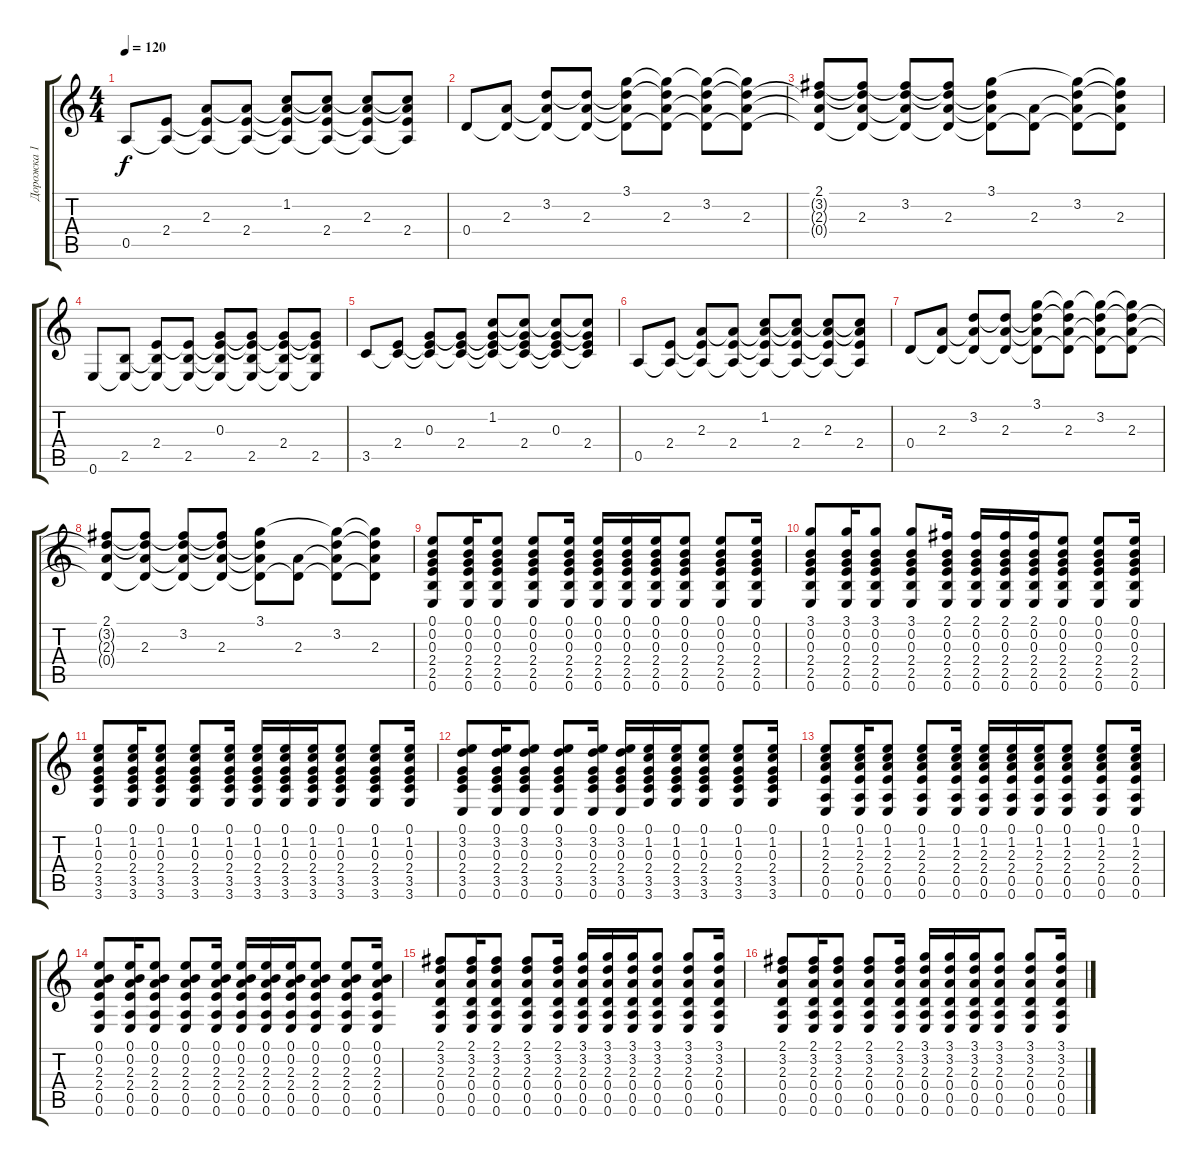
\track ("Дорожка 1" "Дорожка 1") {instrument acousticguitarsteel}
\staff {score tabs}
\tuning (E4 B3 G3 D3 A2 E2) {hide}
\ts (4 4)
\tempo 120
\clef g2
\ks c
0.5.8{dy f} (2.4 0.5{t}).8 (2.3 2.4{t} 0.5{t}).8 (2.3{t} 2.4 0.5{t}).8 (1.2 2.3{t} 2.4{t} 0.5{t}).8 (1.2{t} 2.3{t} 2.4 0.5{t}).8 (1.2{t} 2.3 2.4{t} 0.5{t}).8 (1.2{t} 2.3{t} 2.4 0.5{t}).8 |
0.4.8 (2.3 0.4{t}).8 (3.2 2.3{t} 0.4{t}).8 (3.2{t} 2.3 0.4{t}).8 (3.1 3.2{t} 2.3{t} 0.4{t}).8 (3.1{t} 3.2{t} 2.3 0.4{t}).8 (3.1{t} 3.2 2.3{t} 0.4{t}).8 (3.1{t} 3.2{t} 2.3 0.4{t}).8 |
(2.1 3.2{t} 2.3{t} 0.4{t}).8 (2.1{t} 3.2{t} 2.3 0.4{t}).8 (2.1{t} 3.2 2.3{t} 0.4{t}).8 (2.1{t} 3.2{t} 2.3 0.4{t}).8 (3.1 3.2{t} 2.3{t} 0.4{t}).8 (2.3 0.4{t}).8 (3.1{t} 3.2 2.3{t} 0.4{t}).8 (3.1{t} 3.2{t} 2.3 0.4{t}).8 |
0.6.8 (2.5 0.6{t}).8 (2.4 2.5{t} 0.6{t}).8 (2.4{t} 2.5 0.6{t}).8 (0.3 2.4{t} 2.5{t} 0.6{t}).8 (0.3{t} 2.4{t} 2.5 0.6{t}).8 (0.3{t} 2.4 2.5{t} 0.6{t}).8 (0.3{t} 2.4{t} 2.5 0.6{t}).8 |
3.5.8 (2.4 3.5{t}).8 (0.3 2.4{t} 3.5{t}).8 (0.3{t} 2.4 3.5{t}).8 (1.2 0.3{t} 2.4{t} 3.5{t}).8 (1.2{t} 0.3{t} 2.4 3.5{t}).8 (1.2{t} 0.3 2.4{t} 3.5{t}).8 (1.2{t} 0.3{t} 2.4 3.5{t}).8 |
0.5.8 (2.4 0.5{t}).8 (2.3 2.4{t} 0.5{t}).8 (2.3{t} 2.4 0.5{t}).8 (1.2 2.3{t} 2.4{t} 0.5{t}).8 (1.2{t} 2.3{t} 2.4 0.5{t}).8 (1.2{t} 2.3 2.4{t} 0.5{t}).8 (1.2{t} 2.3{t} 2.4 0.5{t}).8 |
0.4.8 (2.3 0.4{t}).8 (3.2 2.3{t} 0.4{t}).8 (3.2{t} 2.3 0.4{t}).8 (3.1 3.2{t} 2.3{t} 0.4{t}).8 (3.1{t} 3.2{t} 2.3 0.4{t}).8 (3.1{t} 3.2 2.3{t} 0.4{t}).8 (3.1{t} 3.2{t} 2.3 0.4{t}).8 |
(2.1 3.2{t} 2.3{t} 0.4{t}).8 (2.1{t} 3.2{t} 2.3 0.4{t}).8 (2.1{t} 3.2 2.3{t} 0.4{t}).8 (2.1{t} 3.2{t} 2.3 0.4{t}).8 (3.1 3.2{t} 2.3{t} 0.4{t}).8 (2.3 0.4{t}).8 (3.1{t} 3.2 2.3{t} 0.4{t}).8 (3.1{t} 3.2{t} 2.3 0.4{t}).8 |
(0.1 0.2 0.3 2.4 2.5 0.6).8 (0.1 0.2 0.3 2.4 2.5 0.6).16 (0.1 0.2 0.3 2.4 2.5 0.6).8 (0.1 0.2 0.3 2.4 2.5 0.6).8 (0.1 0.2 0.3 2.4 2.5 0.6).16 (0.1 0.2 0.3 2.4 2.5 0.6).16 (0.1 0.2 0.3 2.4 2.5 0.6).16 (0.1 0.2 0.3 2.4 2.5 0.6).16 (0.1 0.2 0.3 2.4 2.5 0.6).8 (0.1 0.2 0.3 2.4 2.5 0.6).8 (0.1 0.2 0.3 2.4 2.5 0.6).16 |
(3.1 0.2 0.3 2.4 2.5 0.6).8 (3.1 0.2 0.3 2.4 2.5 0.6).16 (3.1 0.2 0.3 2.4 2.5 0.6).8 (3.1 0.2 0.3 2.4 2.5 0.6).8 (2.1 0.2 0.3 2.4 2.5 0.6).16 (2.1 0.2 0.3 2.4 2.5 0.6).16 (2.1 0.2 0.3 2.4 2.5 0.6).16 (2.1 0.2 0.3 2.4 2.5 0.6).16 (0.1 0.2 0.3 2.4 2.5 0.6).8 (0.1 0.2 0.3 2.4 2.5 0.6).8 (0.1 0.2 0.3 2.4 2.5 0.6).16 |
(0.1 1.2 0.3 2.4 3.5 3.6).8 (0.1 1.2 0.3 2.4 3.5 3.6).16 (0.1 1.2 0.3 2.4 3.5 3.6).8 (0.1 1.2 0.3 2.4 3.5 3.6).8 (0.1 1.2 0.3 2.4 3.5 3.6).16 (0.1 1.2 0.3 2.4 3.5 3.6).16 (0.1 1.2 0.3 2.4 3.5 3.6).16 (0.1 1.2 0.3 2.4 3.5 3.6).16 (0.1 1.2 0.3 2.4 3.5 3.6).8 (0.1 1.2 0.3 2.4 3.5 3.6).8 (0.1 1.2 0.3 2.4 3.5 3.6).16 |
(0.1 3.2 0.3 2.4 3.5 0.6).8 (0.1 3.2 0.3 2.4 3.5 0.6).16 (0.1 3.2 0.3 2.4 3.5 0.6).8 (0.1 3.2 0.3 2.4 3.5 0.6).8 (0.1 3.2 0.3 2.4 3.5 0.6).16 (0.1 3.2 0.3 2.4 3.5 0.6).16 (0.1 1.2 0.3 2.4 3.5 3.6).16 (0.1 1.2 0.3 2.4 3.5 3.6).16 (0.1 1.2 0.3 2.4 3.5 3.6).8 (0.1 1.2 0.3 2.4 3.5 3.6).8 (0.1 1.2 0.3 2.4 3.5 3.6).16 |
(0.1 1.2 2.3 2.4 0.5 0.6).8 (0.1 1.2 2.3 2.4 0.5 0.6).16 (0.1 1.2 2.3 2.4 0.5 0.6).8 (0.1 1.2 2.3 2.4 0.5 0.6).8 (0.1 1.2 2.3 2.4 0.5 0.6).16 (0.1 1.2 2.3 2.4 0.5 0.6).16 (0.1 1.2 2.3 2.4 0.5 0.6).16 (0.1 1.2 2.3 2.4 0.5 0.6).16 (0.1 1.2 2.3 2.4 0.5 0.6).8 (0.1 1.2 2.3 2.4 0.5 0.6).8 (0.1 1.2 2.3 2.4 0.5 0.6).16 |
(0.1 0.2 2.3 2.4 0.5 0.6).8 (0.1 0.2 2.3 2.4 0.5 0.6).16 (0.1 0.2 2.3 2.4 0.5 0.6).8 (0.1 0.2 2.3 2.4 0.5 0.6).8 (0.1 0.2 2.3 2.4 0.5 0.6).16 (0.1 0.2 2.3 2.4 0.5 0.6).16 (0.1 0.2 2.3 2.4 0.5 0.6).16 (0.1 0.2 2.3 2.4 0.5 0.6).16 (0.1 0.2 2.3 2.4 0.5 0.6).8 (0.1 0.2 2.3 2.4 0.5 0.6).8 (0.1 0.2 2.3 2.4 0.5 0.6).16 |
(2.1 3.2 2.3 0.4 0.5 0.6).8 (2.1 3.2 2.3 0.4 0.5 0.6).16 (2.1 3.2 2.3 0.4 0.5 0.6).8 (2.1 3.2 2.3 0.4 0.5 0.6).8 (2.1 3.2 2.3 0.4 0.5 0.6).16 (3.1 3.2 2.3 0.4 0.5 0.6).16 (3.1 3.2 2.3 0.4 0.5 0.6).16 (3.1 3.2 2.3 0.4 0.5 0.6).16 (3.1 3.2 2.3 0.4 0.5 0.6).8 (3.1 3.2 2.3 0.4 0.5 0.6).8 (3.1 3.2 2.3 0.4 0.5 0.6).16 |
(2.1 3.2 2.3 0.4 0.5 0.6).8 (2.1 3.2 2.3 0.4 0.5 0.6).16 (2.1 3.2 2.3 0.4 0.5 0.6).8 (2.1 3.2 2.3 0.4 0.5 0.6).8 (2.1 3.2 2.3 0.4 0.5 0.6).16 (3.1 3.2 2.3 0.4 0.5 0.6).16 (3.1 3.2 2.3 0.4 0.5 0.6).16 (3.1 3.2 2.3 0.4 0.5 0.6).16 (3.1 3.2 2.3 0.4 0.5 0.6).8 (3.1 3.2 2.3 0.4 0.5 0.6).8 (3.1 3.2 2.3 0.4 0.5 0.6).16
